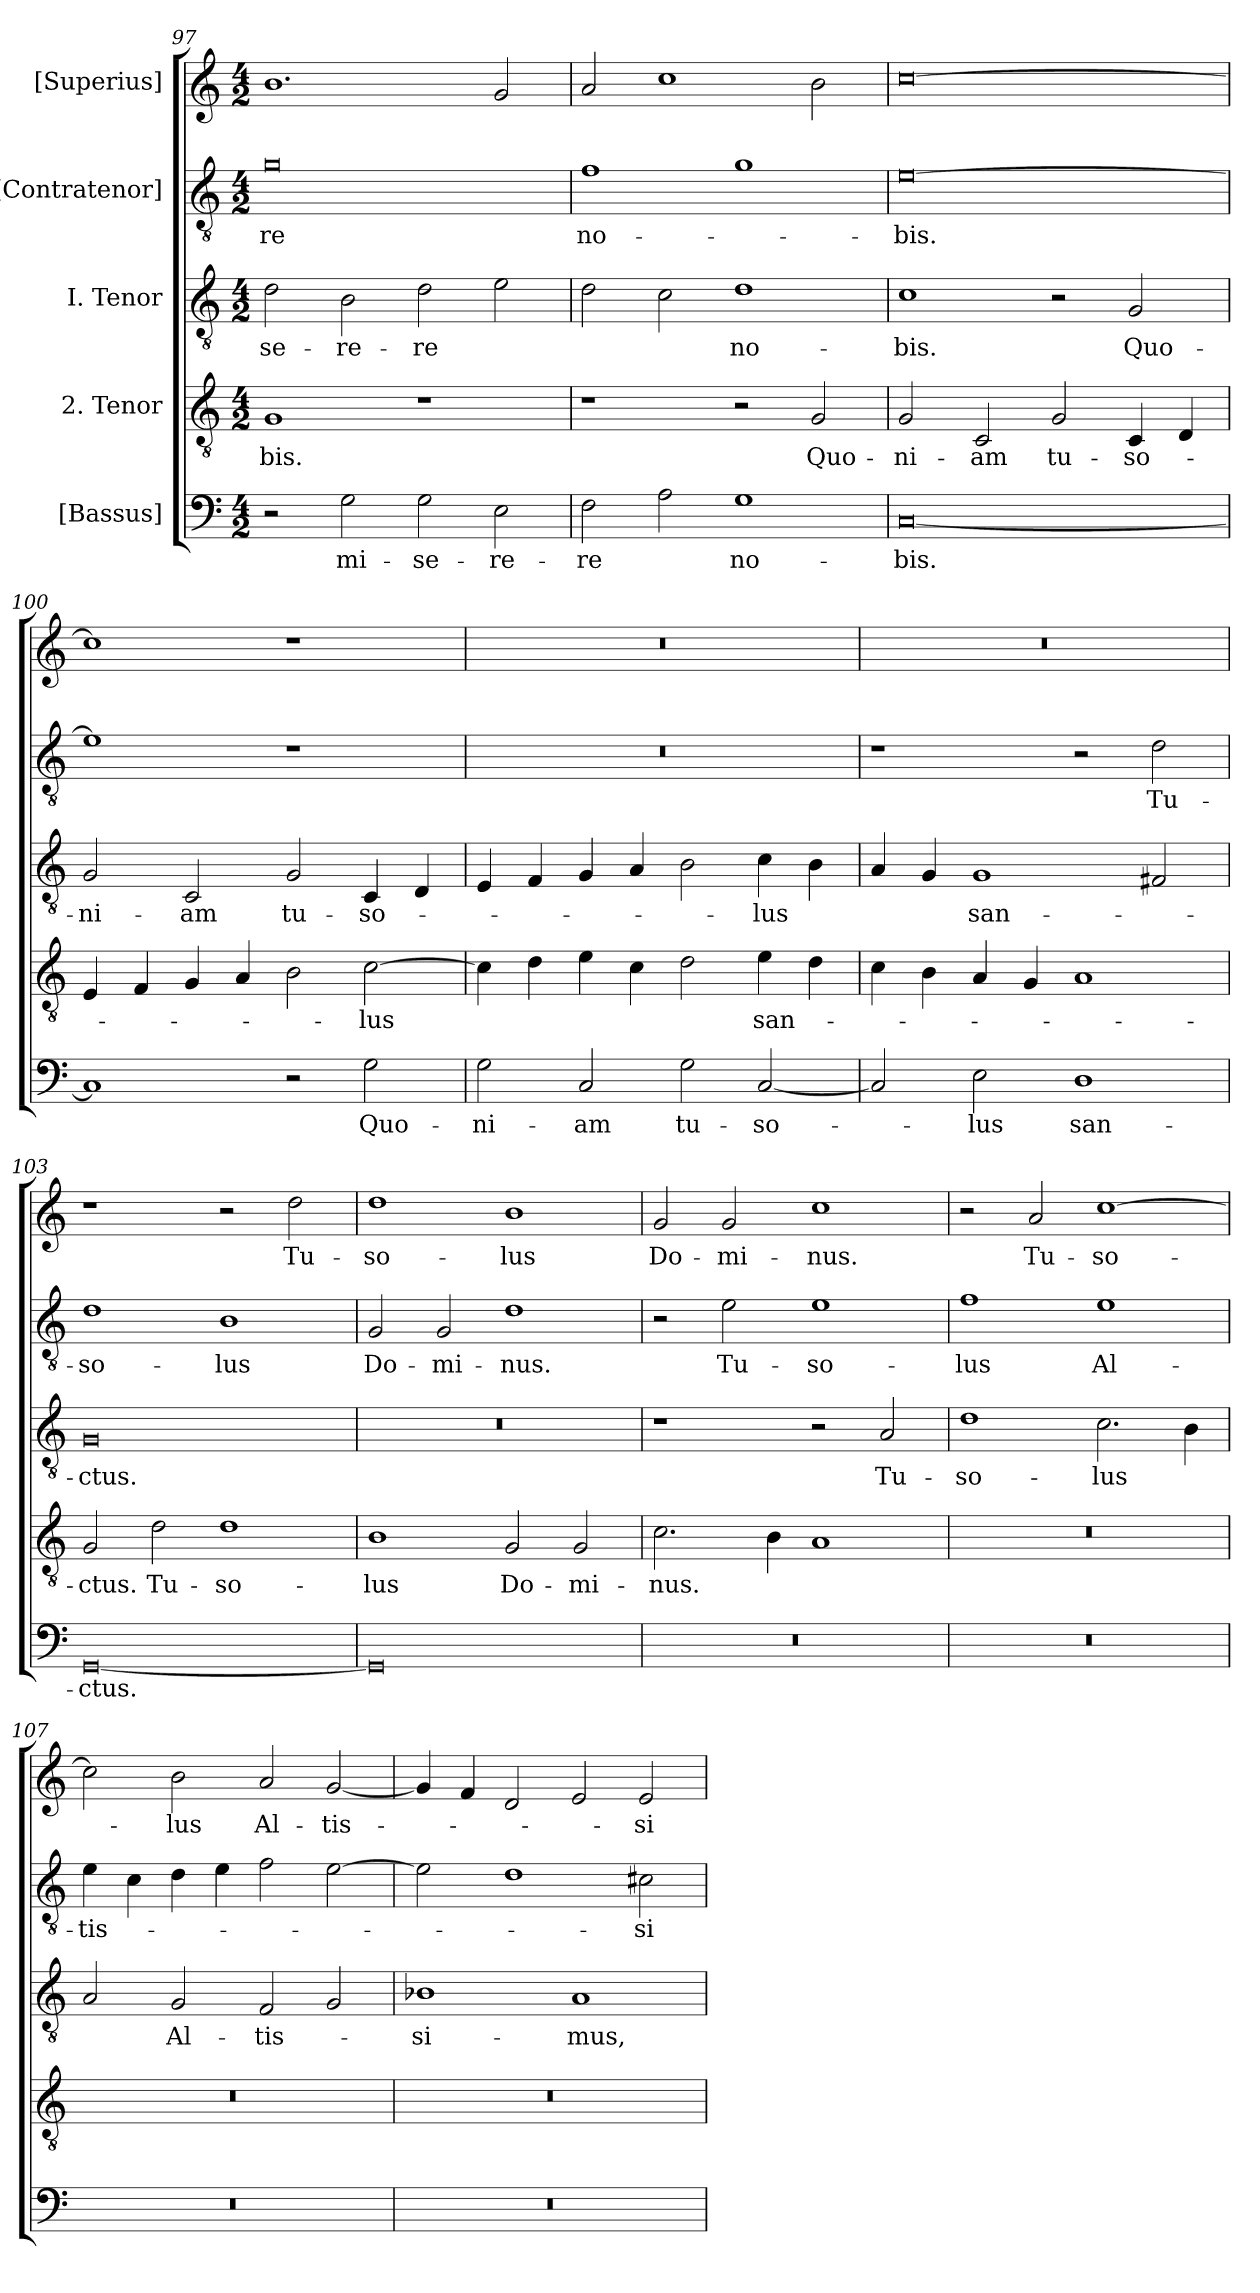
**kern	**text	**kern	**text	**kern	**text	**kern	**text	**kern	**text
*part5	*part5	*part4	*part4	*part3	*part3	*part2	*part2	*part1	*part1
*staff5	*staff5	*staff4	*staff4	*staff3	*staff3	*staff2	*staff2	*staff1	*staff1
*I"[Bassus]	*	*I"2. Tenor	*	*I"I. Tenor	*	*I"[Contratenor]	*	*I"[Superius]	*
*clefF4	*	*clefGv2	*	*clefGv2	*	*clefGv2	*	*clefG2	*
*k[]	*	*k[]	*	*k[]	*	*k[]	*	*k[]	*
*M4/2	*	*M4/2	*	*M4/2	*	*M4/2	*	*M4/2	*
=97	=97	=97	=97	=97	=97	=97	=97	=97	=97
2r	.	1G/	-bis.	2d\	-se-	0g\	-re	1.b\	.
2G\	mi-	.	.	2B\	-re-	.	.	.	.
2G\	-se-	1r	.	2d\	-re	.	.	.	.
2E\	-re-	.	.	2e\	.	.	.	2g/	.
=98	=98	=98	=98	=98	=98	=98	=98	=98	=98
2F\	-re	1r	.	2d\	.	1f\	no-	2a/	.
2A\	.	.	.	2c\	.	.	.	1cc\	.
1G\	no-	2r	.	1d\	no-	1g\	.	.	.
.	.	2G/	Quo-	.	.	.	.	2b\	.
=99	=99	=99	=99	=99	=99	=99	=99	=99	=99
[0C/	-bis.	2G/	-ni-	1c\	-bis.	[0e\	-bis.	[0cc\	.
.	.	2C/	-am	.	.	.	.	.	.
.	.	2G/	tu-	2r	.	.	.	.	.
.	.	4C/	so-	2G/	Quo-	.	.	.	.
.	.	4D/	.	.	.	.	.	.	.
=100	=100	=100	=100	=100	=100	=100	=100	=100	=100
1C/]	.	4E/	.	2G/	-ni-	1e\]	.	1cc\]	.
.	.	4F/	.	.	.	.	.	.	.
.	.	4G/	.	2C/	-am	.	.	.	.
.	.	4A/	.	.	.	.	.	.	.
2r	.	2B\	.	2G/	tu-	1r	.	1r	.
2G\	Quo-	[2c\	-lus	4C/	so-	.	.	.	.
.	.	.	.	4D/	.	.	.	.	.
=101	=101	=101	=101	=101	=101	=101	=101	=101	=101
2G\	-ni-	4c\]	.	4E/	.	0r	.	0r	.
.	.	4d\	.	4F/	.	.	.	.	.
2C/	-am	4e\	.	4G/	.	.	.	.	.
.	.	4c\	.	4A/	.	.	.	.	.
2G\	tu-	2d\	.	2B\	.	.	.	.	.
[2C/	so-	4e\	san-	4c\	-lus	.	.	.	.
.	.	4d\	.	4B\	.	.	.	.	.
=102	=102	=102	=102	=102	=102	=102	=102	=102	=102
2C/]	.	4c\	.	4A/	.	1r	.	0r	.
.	.	4B\	.	4G/	.	.	.	.	.
2E\	-lus	4A/	.	1G/	san-	.	.	.	.
.	.	4G/	.	.	.	.	.	.	.
1D\	san-	1A/	.	.	.	2r	.	.	.
.	.	.	.	2F#X/	.	2d\	Tu-	.	.
=103	=103	=103	=103	=103	=103	=103	=103	=103	=103
[0GG/	-ctus.	2G/	-ctus.	0G/	-ctus.	1d\	so-	1r	.
.	.	2d\	Tu-	.	.	.	.	.	.
.	.	1d\	so-	.	.	1B\	-lus	2r	.
.	.	.	.	.	.	.	.	2dd\	Tu-
=104	=104	=104	=104	=104	=104	=104	=104	=104	=104
0GG/]	.	1B\	-lus	0r	.	2G/	Do-	1dd\	so-
.	.	.	.	.	.	2G/	-mi-	.	.
.	.	2G/	Do-	.	.	1d\	-nus.	1b\	-lus
.	.	2G/	-mi-	.	.	.	.	.	.
=105	=105	=105	=105	=105	=105	=105	=105	=105	=105
0r	.	2.c\	-nus.	1r	.	2r	.	2g/	Do-
.	.	.	.	.	.	2e\	Tu-	2g/	-mi-
.	.	4B\	.	.	.	.	.	.	.
.	.	1A/	.	2r	.	1e\	so-	1cc\	-nus.
.	.	.	.	2A/	Tu-	.	.	.	.
=106	=106	=106	=106	=106	=106	=106	=106	=106	=106
0r	.	0r	.	1d\	so-	1f\	-lus	2r	.
.	.	.	.	.	.	.	.	2a/	Tu-
.	.	.	.	2.c\	-lus	1e\	Al-	[1cc\	so-
.	.	.	.	4B\	.	.	.	.	.
=107	=107	=107	=107	=107	=107	=107	=107	=107	=107
0r	.	0r	.	2A/	.	4e\	-tis-	2cc\]	.
.	.	.	.	.	.	4c\	.	.	.
.	.	.	.	2G/	Al-	4d\	.	2b\	-lus
.	.	.	.	.	.	4e\	.	.	.
.	.	.	.	2F/	-tis-	2f\	.	2a/	Al-
.	.	.	.	2G/	.	[2e\	.	[2g/	-tis-
=108	=108	=108	=108	=108	=108	=108	=108	=108	=108
0r	.	0r	.	1B-X\	-si-	2e\]	.	4g/]	.
.	.	.	.	.	.	.	.	4f/	.
.	.	.	.	.	.	1d\	.	2d/	.
.	.	.	.	1A/	-mus,	.	.	2e/	.
.	.	.	.	.	.	2c#X\	-si-	2e/	-si-
=	=	=	=	=	=	=	=	=	=
*-	*-	*-	*-	*-	*-	*-	*-	*-	*-
